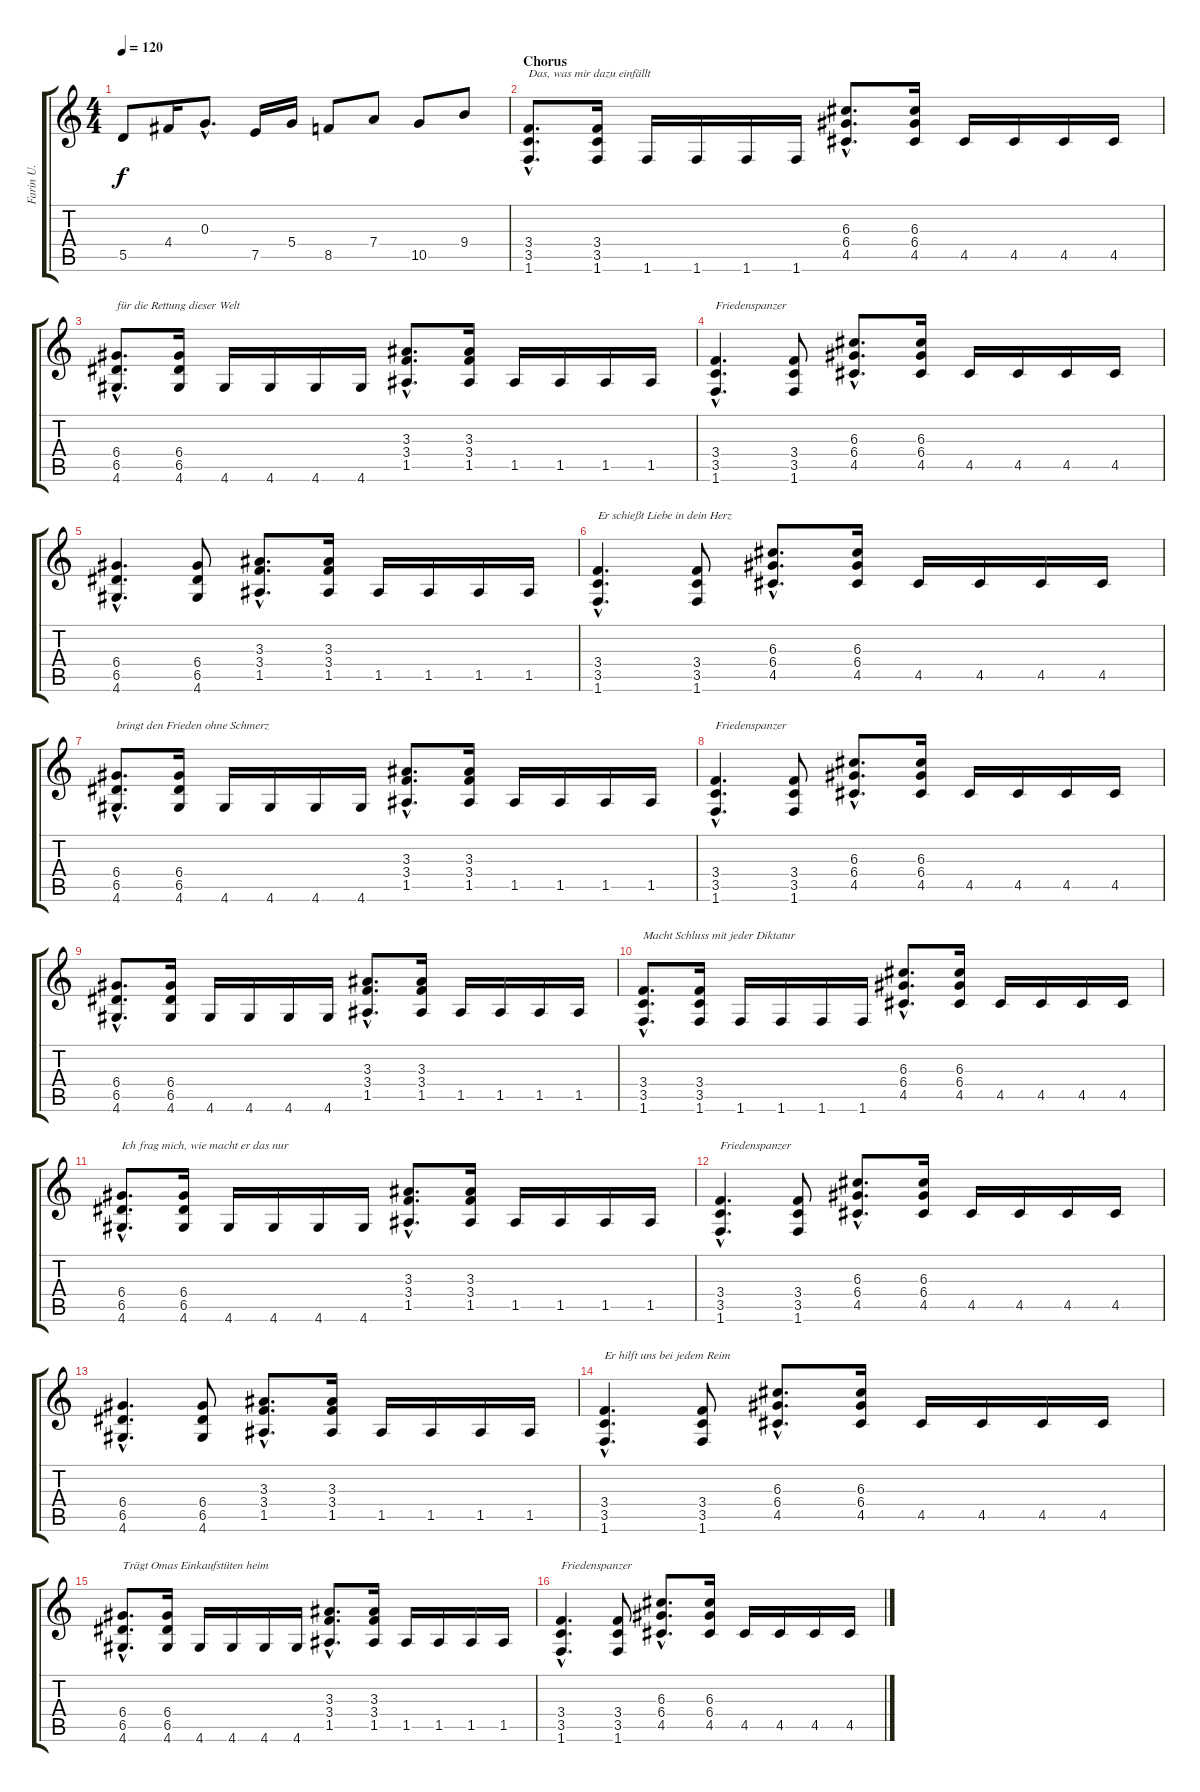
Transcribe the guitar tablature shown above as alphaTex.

\track ("Farin U." "Farin U.") {instrument distortionguitar}
\staff {score tabs}
\tuning (E4 B3 G3 D3 A2 E2) {hide}
\ts (4 4)
\tempo 120
\clef g2
\ks c
5.5.8{dy f} 4.4.16 0.3{hac}.8{d} 7.5.16 5.4.16 8.5.8 7.4.8 10.5.8 9.4.8 |
\section ("" "Chorus")
(3.4{hac} 3.5{hac} 1.6{hac}).8{d txt "Das, was mir dazu einfällt"} (3.4 3.5 1.6).16 1.6.16 1.6.16 1.6.16 1.6.16 (6.3{hac} 6.4{hac} 4.5{hac}).8{d} (6.3 6.4 4.5).16 4.5.16 4.5.16 4.5.16 4.5.16 |
(6.4{hac} 6.5 4.6{hac}).8{d txt "für die Rettung dieser Welt"} (6.4 6.5 4.6).16 4.6.16 4.6.16 4.6.16 4.6.16 (3.3{hac} 3.4{hac} 1.5{hac}).8{d} (3.3 3.4 1.5).16 1.5.16 1.5.16 1.5.16 1.5.16 |
(3.4{hac} 3.5{hac} 1.6{hac}).4{d txt "Friedenspanzer"} (3.4 3.5 1.6).8 (6.3{hac} 6.4{hac} 4.5{hac}).8{d} (6.3 6.4 4.5).16 4.5.16 4.5.16 4.5.16 4.5.16 |
(6.4{hac} 6.5{hac} 4.6{hac}).4{d} (6.4 6.5 4.6).8 (3.3{hac} 3.4{hac} 1.5{hac}).8{d} (3.3 3.4 1.5).16 1.5.16 1.5.16 1.5.16 1.5.16 |
(3.4{hac} 3.5{hac} 1.6{hac}).4{d txt "Er schießt Liebe in dein Herz"} (3.4 3.5 1.6).8 (6.3{hac} 6.4{hac} 4.5{hac}).8{d} (6.3 6.4 4.5).16 4.5.16 4.5.16 4.5.16 4.5.16 |
(6.4{hac} 6.5{hac} 4.6{hac}).8{d txt "bringt den Frieden ohne Schmerz"} (6.4 6.5 4.6).16 4.6.16 4.6.16 4.6.16 4.6.16 (3.3{hac} 3.4{hac} 1.5{hac}).8{d} (3.3 3.4 1.5).16 1.5.16 1.5.16 1.5.16 1.5.16 |
(3.4{hac} 3.5{hac} 1.6{hac}).4{d txt "Friedenspanzer"} (3.4 3.5 1.6).8 (6.3{hac} 6.4{hac} 4.5{hac}).8{d} (6.3 6.4 4.5).16 4.5.16 4.5.16 4.5.16 4.5.16 |
(6.4{hac} 6.5{hac} 4.6{hac}).8{d} (6.4 6.5 4.6).16 4.6.16 4.6.16 4.6.16 4.6.16 (3.3{hac} 3.4{hac} 1.5{hac}).8{d} (3.3 3.4 1.5).16 1.5.16 1.5.16 1.5.16 1.5.16 |
(3.4{hac} 3.5{hac} 1.6{hac}).8{d txt "Macht Schluss mit jeder Diktatur"} (3.4 3.5 1.6).16 1.6.16 1.6.16 1.6.16 1.6.16 (6.3{hac} 6.4{hac} 4.5{hac}).8{d} (6.3 6.4 4.5).16 4.5.16 4.5.16 4.5.16 4.5.16 |
(6.4{hac} 6.5 4.6{hac}).8{d txt "Ich frag mich, wie macht er das nur"} (6.4 6.5 4.6).16 4.6.16 4.6.16 4.6.16 4.6.16 (3.3{hac} 3.4{hac} 1.5{hac}).8{d} (3.3 3.4 1.5).16 1.5.16 1.5.16 1.5.16 1.5.16 |
(3.4{hac} 3.5{hac} 1.6{hac}).4{d txt "Friedenspanzer"} (3.4 3.5 1.6).8 (6.3{hac} 6.4{hac} 4.5{hac}).8{d} (6.3 6.4 4.5).16 4.5.16 4.5.16 4.5.16 4.5.16 |
(6.4{hac} 6.5{hac} 4.6{hac}).4{d} (6.4 6.5 4.6).8 (3.3{hac} 3.4{hac} 1.5{hac}).8{d} (3.3 3.4 1.5).16 1.5.16 1.5.16 1.5.16 1.5.16 |
(3.4{hac} 3.5{hac} 1.6{hac}).4{d txt "Er hilft uns bei jedem Reim"} (3.4 3.5 1.6).8 (6.3{hac} 6.4{hac} 4.5{hac}).8{d} (6.3 6.4 4.5).16 4.5.16 4.5.16 4.5.16 4.5.16 |
(6.4{hac} 6.5{hac} 4.6{hac}).8{d txt "Trägt Omas Einkaufstüten heim"} (6.4 6.5 4.6).16 4.6.16 4.6.16 4.6.16 4.6.16 (3.3{hac} 3.4{hac} 1.5{hac}).8{d} (3.3 3.4 1.5).16 1.5.16 1.5.16 1.5.16 1.5.16 |
(3.4{hac} 3.5{hac} 1.6{hac}).4{d txt "Friedenspanzer"} (3.4 3.5 1.6).8 (6.3{hac} 6.4{hac} 4.5{hac}).8{d} (6.3 6.4 4.5).16 4.5.16 4.5.16 4.5.16 4.5.16
